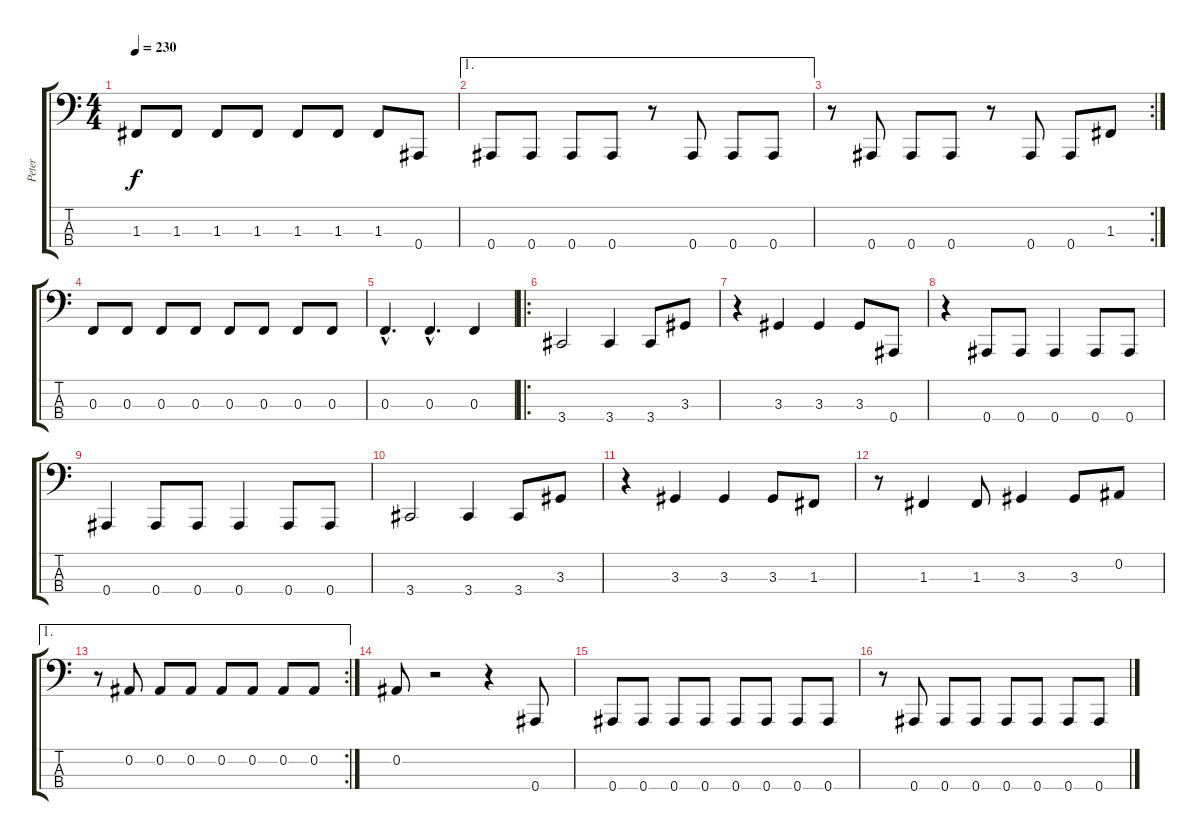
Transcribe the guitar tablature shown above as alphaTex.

\track ("Peter" "Peter") {instrument electricbassfinger}
\staff {score tabs}
\tuning (Eb2 Bb1 F1 Bb0) {hide}
\ts (4 4)
\tempo 230
\clef f4
\ks c
1.3.8{dy f} 1.3.8 1.3.8 1.3.8 1.3.8 1.3.8 1.3.8 0.4.8 |
\ae 1
0.4.8 0.4.8 0.4.8 0.4.8 r.8 0.4.8 0.4.8 0.4.8 |
\rc 2
r.8 0.4.8 0.4.8 0.4.8 r.8 0.4.8 0.4.8 1.3.8 |
0.3.8 0.3.8 0.3.8 0.3.8 0.3.8 0.3.8 0.3.8 0.3.8 |
0.3{hac}.4{d} 0.3{hac}.4{d} 0.3.4 |
\ro
3.4.2 3.4.4 3.4.8 3.3.8 |
r.4 3.3.4 3.3.4 3.3.8 0.4.8 |
r.4 0.4.8 0.4.8 0.4.4 0.4.8 0.4.8 |
0.4.4 0.4.8 0.4.8 0.4.4 0.4.8 0.4.8 |
3.4.2 3.4.4 3.4.8 3.3.8 |
r.4 3.3.4 3.3.4 3.3.8 1.3.8 |
r.8 1.3.4 1.3.8 3.3.4 3.3.8 0.2.8 |
\ae 1
\rc 2
r.8 0.2.8 0.2.8 0.2.8 0.2.8 0.2.8 0.2.8 0.2.8 |
0.2.8 r.2 r.4 0.4.8 |
0.4.8 0.4.8 0.4.8 0.4.8 0.4.8 0.4.8 0.4.8 0.4.8 |
r.8 0.4.8 0.4.8 0.4.8 0.4.8 0.4.8 0.4.8 0.4.8
